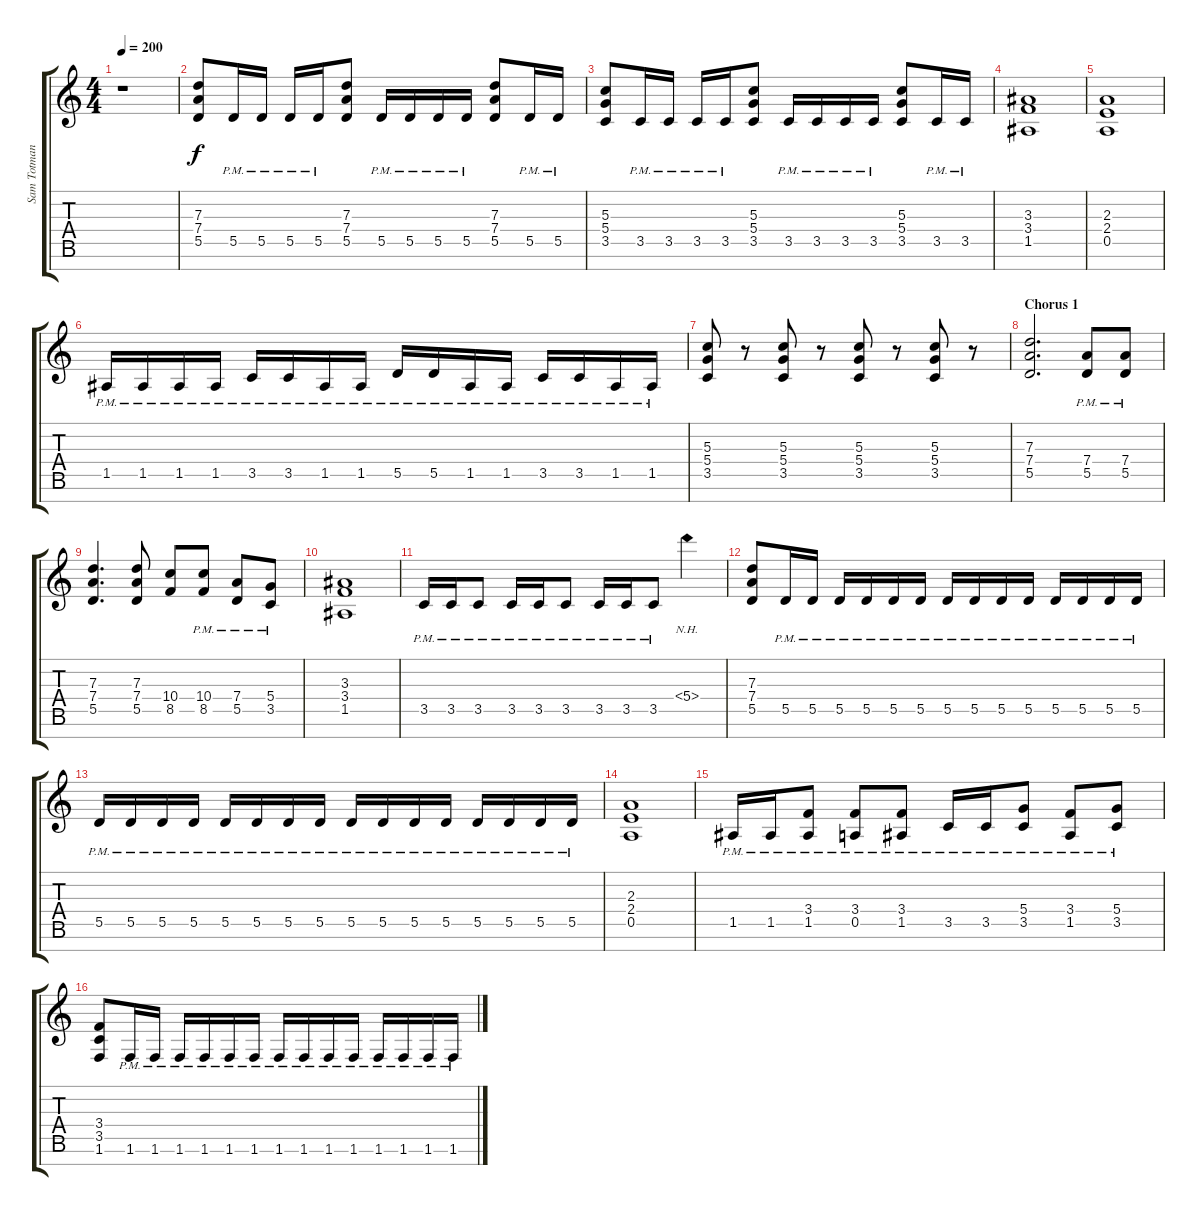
\track ("Sam Totman | Lead" "Sam Totman") {instrument overdrivenguitar}
\staff {score tabs}
\tuning (E4 B3 G3 D3 A2 E2 B1) {hide}
\ts (4 4)
\tempo 200
\clef g2
\ks c
r.1{dy f} |
(7.3 7.4 5.5).8 5.5{pm}.16 5.5{pm}.16 5.5{pm}.16 5.5{pm}.16 (7.3 7.4 5.5).8 5.5{pm}.16 5.5{pm}.16 5.5{pm}.16 5.5{pm}.16 (7.3 7.4 5.5).8 5.5{pm}.16 5.5{pm}.16 |
(5.3 5.4 3.5).8 3.5{pm}.16 3.5{pm}.16 3.5{pm}.16 3.5{pm}.16 (5.3 5.4 3.5).8 3.5{pm}.16 3.5{pm}.16 3.5{pm}.16 3.5{pm}.16 (5.3 5.4 3.5).8 3.5{pm}.16 3.5{pm}.16 |
(3.3 3.4 1.5).1 |
(2.3 2.4 0.5).1 |
1.5{pm}.16 1.5{pm}.16 1.5{pm}.16 1.5{pm}.16 3.5{pm}.16 3.5{pm}.16 1.5{pm}.16 1.5{pm}.16 5.5{pm}.16 5.5{pm}.16 1.5{pm}.16 1.5{pm}.16 3.5{pm}.16 3.5{pm}.16 1.5{pm}.16 1.5{pm}.16 |
(5.3 5.4 3.5).8 r.8 (5.3 5.4 3.5).8 r.8 (5.3 5.4 3.5).8 r.8 (5.3 5.4 3.5).8 r.8 |
\section ("" "Chorus 1")
(7.3 7.4 5.5).2{d} (7.4{pm} 5.5{pm}).8 (7.4{pm} 5.5{pm}).8 |
(7.3 7.4 5.5).4{d} (7.3 7.4 5.5).8 (10.4 8.5).8 (10.4{pm} 8.5{pm}).8 (7.4{pm} 5.5{pm}).8 (5.4{pm} 3.5{pm}).8 |
(3.3 3.4 1.5).1 |
3.5{pm}.16 3.5{pm}.16 3.5{pm}.8 3.5{pm}.16 3.5{pm}.16 3.5{pm}.8 3.5{pm}.16 3.5{pm}.16 3.5{pm}.8 5.4{nh}.4 |
(7.3 7.4 5.5).8 5.5{pm}.16 5.5{pm}.16 5.5{pm}.16 5.5{pm}.16 5.5{pm}.16 5.5{pm}.16 5.5{pm}.16 5.5{pm}.16 5.5{pm}.16 5.5{pm}.16 5.5{pm}.16 5.5{pm}.16 5.5{pm}.16 5.5{pm}.16 |
5.5{pm}.16 5.5{pm}.16 5.5{pm}.16 5.5{pm}.16 5.5{pm}.16 5.5{pm}.16 5.5{pm}.16 5.5{pm}.16 5.5{pm}.16 5.5{pm}.16 5.5{pm}.16 5.5{pm}.16 5.5{pm}.16 5.5{pm}.16 5.5{pm}.16 5.5{pm}.16 |
(2.3 2.4 0.5).1 |
1.5{pm}.16 1.5{pm}.16 (3.4{pm} 1.5{pm}).8 (3.4{pm} 0.5{pm}).8 (3.4{pm} 1.5{pm}).8 3.5{pm}.16 3.5{pm}.16 (5.4{pm} 3.5{pm}).8 (3.4{pm} 1.5{pm}).8 (5.4{pm} 3.5{pm}).8 |
(3.4 3.5 1.6).8 1.6{pm}.16 1.6{pm}.16 1.6{pm}.16 1.6{pm}.16 1.6{pm}.16 1.6{pm}.16 1.6{pm}.16 1.6{pm}.16 1.6{pm}.16 1.6{pm}.16 1.6{pm}.16 1.6{pm}.16 1.6{pm}.16 1.6{pm}.16
